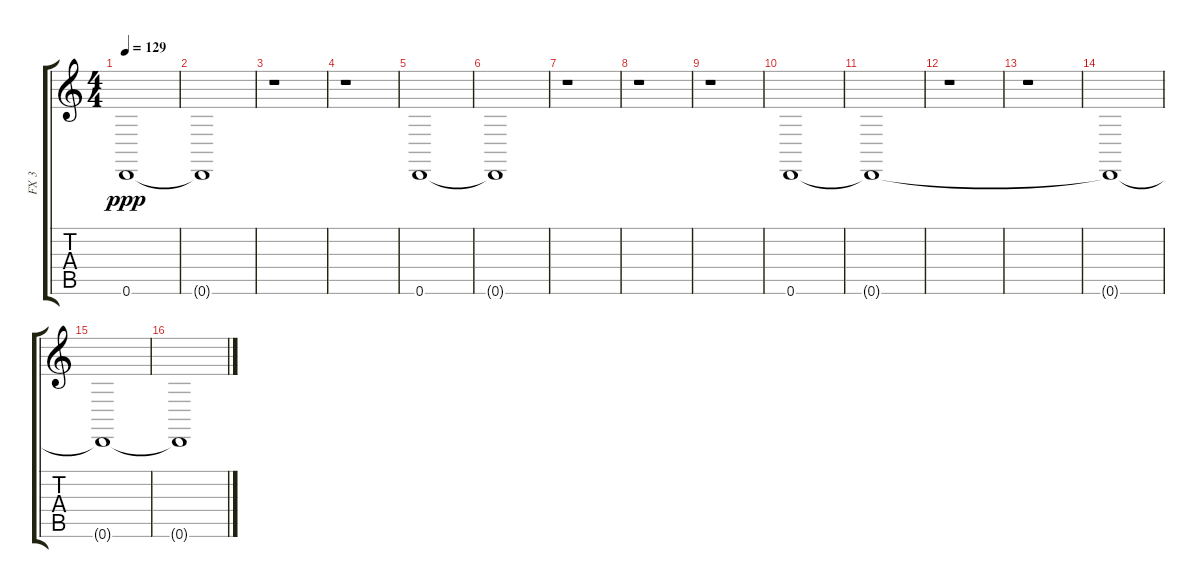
\track ("FX 3" "FX 3") {instrument stringensemble1}
\staff {score tabs}
\tuning (E4 B3 G3 D3 A2 D2) {hide}
\ts (4 4)
\tempo 129
\clef g2
\ks c
0.6{t}.1{dy ppp} |
0.6{t}.1 |
r.1 |
r.1 |
0.6.1 |
0.6{t}.1 |
r.1 |
r.1 |
r.1 |
0.6.1 |
0.6{t}.1 |
r.1 |
r.1 |
0.6{t}.1 |
0.6{t}.1 |
0.6{t}.1
